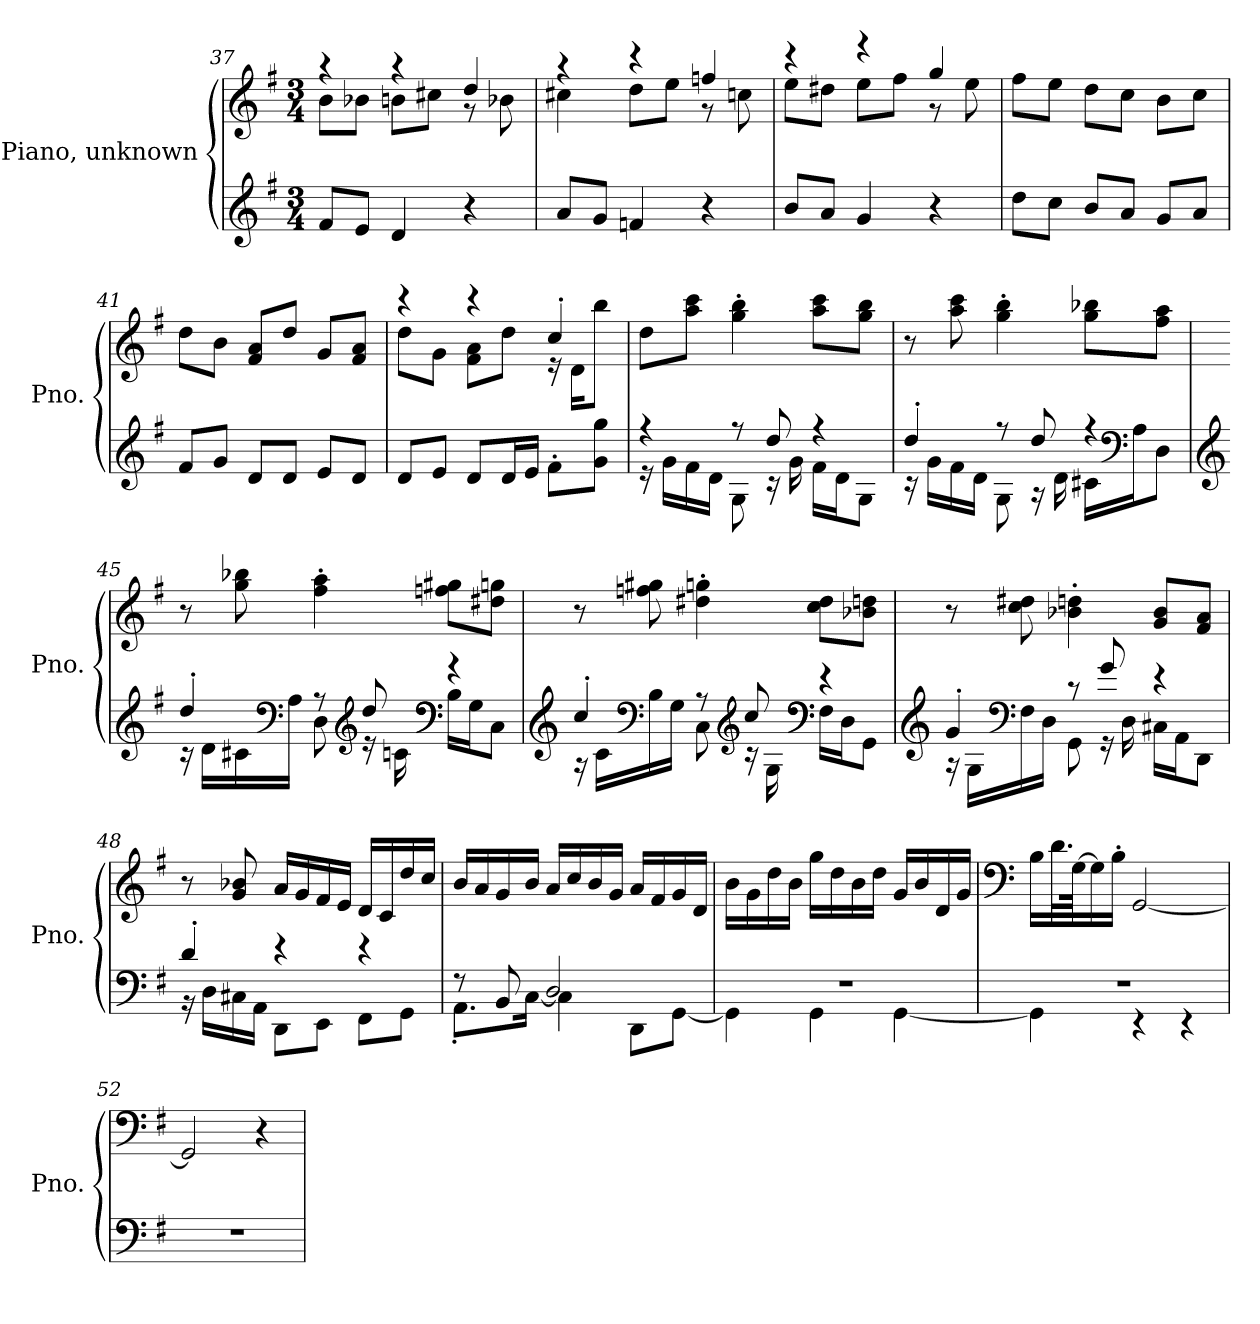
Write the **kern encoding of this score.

**kern	**kern
*part1	*part1
*staff2	*staff1
*I"Piano, unknown	*
*I'Pno.	*
*clefG2	*clefG2
*k[f#]	*k[f#]
*M3/4	*M3/4
=37	=37
*	*^
8f#/L	4r	8b\L
8e/J	.	8b-X\J
4d/	4r	8bn\L
.	.	8cc#X\J
4r	4dd/	8r
.	.	8b-X\
=38	=38	=38
8a/L	4r	4cc#X\
8g/J	.	.
4fn/	4r	8dd\L
.	.	8ee\J
4r	4ffn/	8r
.	.	8ccn\
=39	=39	=39
8b/L	4r	8ee\L
8a/J	.	8dd#X\J
4g/	4r	8ee\L
.	.	8ff#\J
4r	4gg/	8r
.	.	8ee\
*	*v	*v
=40	=40
8dd\L	8ff#\L
8cc\J	8ee\J
8b/L	8dd\L
8a/J	8cc\J
8g/L	8b\L
8a/J	8cc\J
!!LO:LB:g=z
=41	=41
8f#/L	8dd\L
8g/J	8b\J
8d/L	8f#/ 8a/L
8d/J	8dd/J
8e/L	8g/L
8d/J	8f#/ 8a/J
=42	=42
*	*^
8d/L	4r	8dd\L
8e/J	.	8g\J
8d/L	4r	8f#\ 8a\L
16d/L	.	8dd\J
16e/JJ	.	.
8f#'\L	4cc'/	16r
.	.	16d\KL
8g\ 8gg\J	.	8bb\J
*	*v	*v
=43	=43
*^	*
4r	16r	8dd\L
.	16g\LL	.
.	16f#\	8aa\ 8ccc\J
.	16d\JJ	.
8r	8G\	4gg\' 4bb\'
8dd/	16r	.
.	16g\	.
4r	16f#\LL	8aa\ 8ccc\L
.	16d\J	.
.	8G\J	8gg\ 8bb\J
=44	=44	=44
4dd'/	16r	8r
.	16g\LL	.
.	16f#\	8aa\ 8ccc\
.	16d\JJ	.
8r	8G\	4gg\' 4bb\'
8dd/	16r	.
.	16d\	.
4r	16c#X\LL	8gg\ 8bb-X\L
*clefF4	*	*
.	16A\J	.
.	8D\J	8ff#\ 8aa\J
!!LO:PB:g=z
=45	=45	=45
*clefG2	*	*
4dd'/	16r	8r
.	16d\LL	.
.	16c#X\	8gg\ 8bb-X\
*clefF4	*	*
.	16A\JJ	.
8r	8D\	4ff#\' 4aa\'
*clefG2	*	*
8dd/	16r	.
.	16cn\	.
*clefF4	*	*
4r	16B\LL	8ffn\ 8gg#X\L
.	16G\J	.
.	8C\J	8dd#X\ 8ggn\J
=46	=46	=46
*clefG2	*	*
4cc'/	16r	8r
.	16c\LL	.
*clefF4	*	*
.	16B\	8ffn\ 8gg#X\
.	16G\JJ	.
8r	8C\	4dd#X\' 4ggn\'
*clefG2	*	*
8cc/	16r	.
.	16G\	.
*clefF4	*	*
4r	16F#\LL	8cc\ 8dd#\L
.	16D\J	.
.	8GG\J	8b-X\ 8ddn\J
!!LO:LB:g=z
=47	=47	=47
*clefG2	*	*
4g'/	16r	8r
.	16G\LL	.
*clefF4	*	*
.	16F#\	8cc\ 8dd#X\
.	16D\JJ	.
8r	8GG\	4b-X\' 4ddn\'
8g/	16r	.
.	16D\	.
4r	16C#X\LL	8g/ 8b-/L
.	16AA\J	.
.	8DD\J	8f#/ 8a/J
=48	=48	=48
4d'/	16r	8r
.	16D\LL	.
.	16C#X\	8g/ 8b-X/
.	16AA\JJ	.
4r	8DD\L	16a/LL
.	.	16g/
.	8EE\J	16f#/
.	.	16e/JJ
4r	8FF#\L	16d/LL
.	.	16c/
.	8GG\J	16dd/
.	.	16cc/JJ
=49	=49	=49
8r	8.AA'\L	16b/LL
.	.	16a/
8BB/	.	16g/
.	[16C\Jk	16b/JJ
2D/	4C\]	16a/LL
.	.	16cc/
.	.	16b/
.	.	16g/JJ
.	8DD\L	16a/LL
.	.	16f#/
.	[8GG\J	16g/
.	.	16d/JJ
!!LO:LB:g=z
=50	=50	=50
2.r	4GG\]	16b\LL
.	.	16g\
.	.	16dd\
.	.	16b\JJ
.	4GG\	16gg\LL
.	.	16dd\
.	.	16b\
.	.	16dd\JJ
.	[4GG\	16g/LL
.	.	16b/
.	.	16d/
.	.	16g/JJ
=51	=51	=51
*	*	*clefF4
2.r	4GG\]	16B\LL
.	.	32.d\L
.	.	[64G\JK
.	.	16G\]
.	.	16B'\JJ
.	4r	[2GG/
.	4r	.
*v	*v	*
=52	=52
2.r	2GG/]
.	4r
=	=
*-	*-
